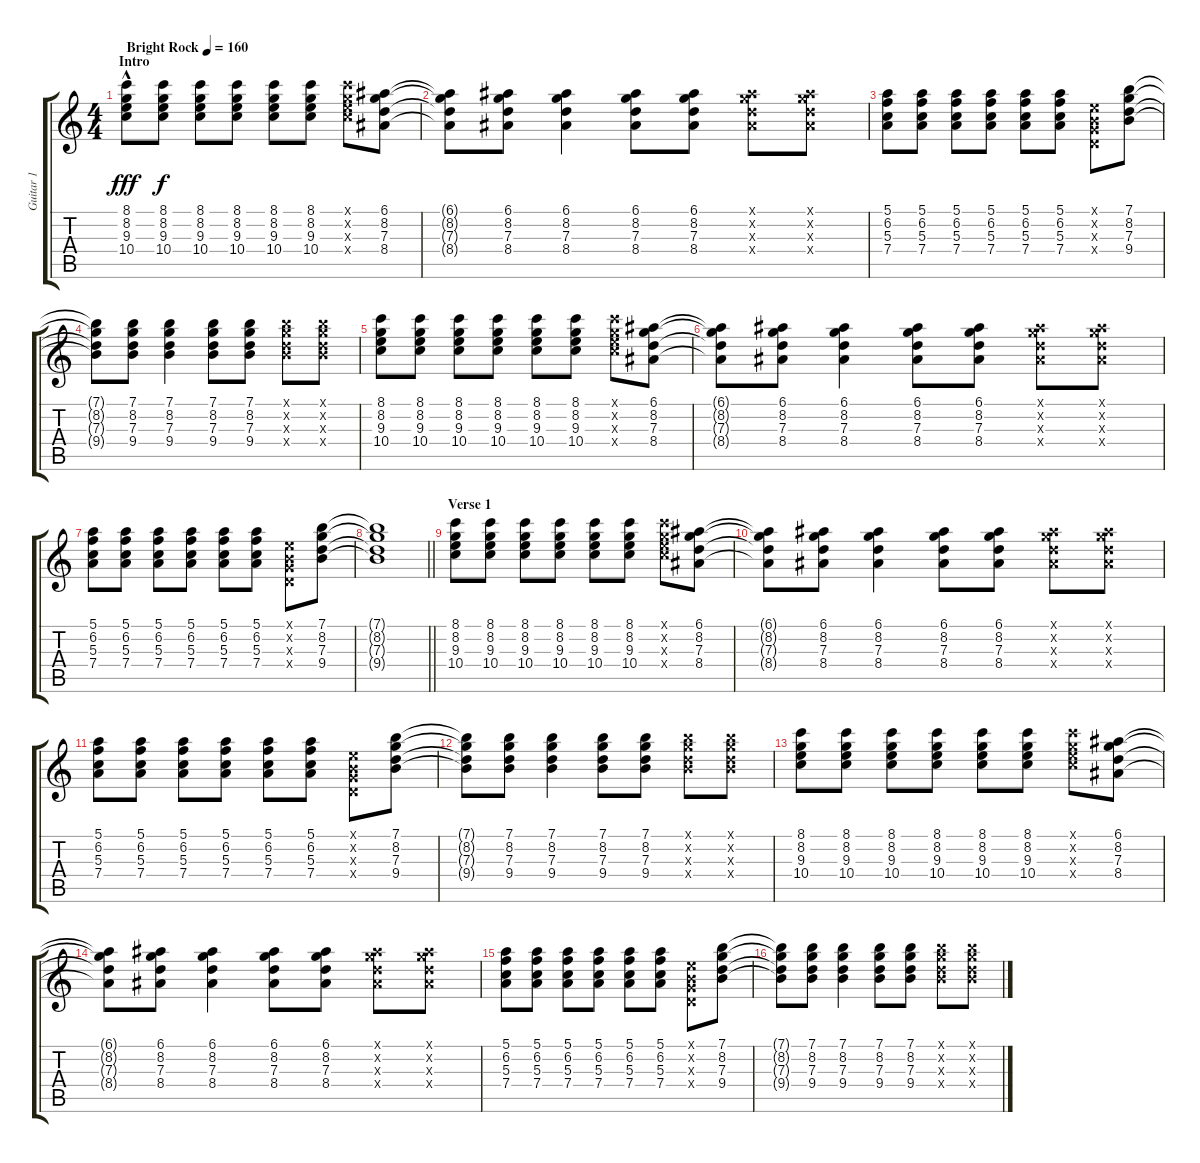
\track ("Guitar 1" "Guitar 1") {instrument electricguitarclean}
\staff {score tabs}
\tuning (E4 B3 G3 D3 A2 E2) {hide}
\ts (4 4)
\section ("" "Intro")
\tempo (160 "Bright Rock")
\clef g2
\ks c
(8.1{hac} 8.2{hac} 9.3{hac} 10.4{hac}).8{dy fff volume 14 instrument distortionguitar} (8.1 8.2 9.3 10.4).8{dy f} (8.1 8.2 9.3 10.4).8 (8.1 8.2 9.3 10.4).8 (8.1 8.2 9.3 10.4).8 (8.1 8.2 9.3 10.4).8 (8.1{x} 8.2{x} 9.3{x} 10.4{x}).8 (6.1 8.2 7.3 8.4).8 |
(6.1{t} 8.2{t} 7.3{t} 8.4{t}).8 (6.1 8.2 7.3 8.4).8 (6.1 8.2 7.3 8.4).4 (6.1 8.2 7.3 8.4).8 (6.1 8.2 7.3 8.4).8 (6.1{x} 8.2{x} 7.3{x} 8.4{x}).8 (6.1{x} 8.2{x} 7.3{x} 8.4{x}).8 |
(5.1 6.2 5.3 7.4).8 (5.1 6.2 5.3 7.4).8 (5.1 6.2 5.3 7.4).8 (5.1 6.2 5.3 7.4).8 (5.1 6.2 5.3 7.4).8 (5.1 6.2 5.3 7.4).8 (0.1{x} 0.2{x} 0.3{x} 0.4{x}).8 (7.1 8.2 7.3 9.4).8 |
(7.1{t} 8.2{t} 7.3{t} 9.4{t}).8 (7.1 8.2 7.3 9.4).8 (7.1 8.2 7.3 9.4).4 (7.1 8.2 7.3 9.4).8 (7.1 8.2 7.3 9.4).8 (7.1{x} 8.2{x} 7.3{x} 9.4{x}).8 (7.1{x} 8.2{x} 7.3{x} 9.4{x}).8 |
(8.1 8.2 9.3 10.4).8 (8.1 8.2 9.3 10.4).8 (8.1 8.2 9.3 10.4).8 (8.1 8.2 9.3 10.4).8 (8.1 8.2 9.3 10.4).8 (8.1 8.2 9.3 10.4).8 (8.1{x} 8.2{x} 9.3{x} 10.4{x}).8 (6.1 8.2 7.3 8.4).8 |
(6.1{t} 8.2{t} 7.3{t} 8.4{t}).8 (6.1 8.2 7.3 8.4).8 (6.1 8.2 7.3 8.4).4 (6.1 8.2 7.3 8.4).8 (6.1 8.2 7.3 8.4).8 (6.1{x} 8.2{x} 7.3{x} 8.4{x}).8 (6.1{x} 8.2{x} 7.3{x} 8.4{x}).8 |
(5.1 6.2 5.3 7.4).8 (5.1 6.2 5.3 7.4).8 (5.1 6.2 5.3 7.4).8 (5.1 6.2 5.3 7.4).8 (5.1 6.2 5.3 7.4).8 (5.1 6.2 5.3 7.4).8 (0.1{x} 0.2{x} 0.3{x} 0.4{x}).8 (7.1 8.2 7.3 9.4).8 |
\barLineRight lightlight
(7.1{t} 8.2{t} 7.3{t} 9.4{t}).1 |
\section ("" "Verse 1")
(8.1 8.2 9.3 10.4).8{instrument electricguitarclean} (8.1 8.2 9.3 10.4).8 (8.1 8.2 9.3 10.4).8 (8.1 8.2 9.3 10.4).8 (8.1 8.2 9.3 10.4).8 (8.1 8.2 9.3 10.4).8 (8.1{x} 8.2{x} 9.3{x} 10.4{x}).8 (6.1 8.2 7.3 8.4).8 |
(6.1{t} 8.2{t} 7.3{t} 8.4{t}).8 (6.1 8.2 7.3 8.4).8 (6.1 8.2 7.3 8.4).4 (6.1 8.2 7.3 8.4).8 (6.1 8.2 7.3 8.4).8 (6.1{x} 8.2{x} 7.3{x} 8.4{x}).8 (6.1{x} 8.2{x} 7.3{x} 8.4{x}).8 |
(5.1 6.2 5.3 7.4).8 (5.1 6.2 5.3 7.4).8 (5.1 6.2 5.3 7.4).8 (5.1 6.2 5.3 7.4).8 (5.1 6.2 5.3 7.4).8 (5.1 6.2 5.3 7.4).8 (0.1{x} 0.2{x} 0.3{x} 0.4{x}).8 (7.1 8.2 7.3 9.4).8 |
(7.1{t} 8.2{t} 7.3{t} 9.4{t}).8 (7.1 8.2 7.3 9.4).8 (7.1 8.2 7.3 9.4).4 (7.1 8.2 7.3 9.4).8 (7.1 8.2 7.3 9.4).8 (7.1{x} 8.2{x} 7.3{x} 9.4{x}).8 (7.1{x} 8.2{x} 7.3{x} 9.4{x}).8 |
(8.1 8.2 9.3 10.4).8 (8.1 8.2 9.3 10.4).8 (8.1 8.2 9.3 10.4).8 (8.1 8.2 9.3 10.4).8 (8.1 8.2 9.3 10.4).8 (8.1 8.2 9.3 10.4).8 (8.1{x} 8.2{x} 9.3{x} 10.4{x}).8 (6.1 8.2 7.3 8.4).8 |
(6.1{t} 8.2{t} 7.3{t} 8.4{t}).8 (6.1 8.2 7.3 8.4).8 (6.1 8.2 7.3 8.4).4 (6.1 8.2 7.3 8.4).8 (6.1 8.2 7.3 8.4).8 (6.1{x} 8.2{x} 7.3{x} 8.4{x}).8 (6.1{x} 8.2{x} 7.3{x} 8.4{x}).8 |
(5.1 6.2 5.3 7.4).8 (5.1 6.2 5.3 7.4).8 (5.1 6.2 5.3 7.4).8 (5.1 6.2 5.3 7.4).8 (5.1 6.2 5.3 7.4).8 (5.1 6.2 5.3 7.4).8 (0.1{x} 0.2{x} 0.3{x} 0.4{x}).8 (7.1 8.2 7.3 9.4).8 |
(7.1{t} 8.2{t} 7.3{t} 9.4{t}).8 (7.1 8.2 7.3 9.4).8 (7.1 8.2 7.3 9.4).4 (7.1 8.2 7.3 9.4).8 (7.1 8.2 7.3 9.4).8 (7.1{x} 8.2{x} 7.3{x} 9.4{x}).8 (7.1{x} 8.2{x} 7.3{x} 9.4{x}).8
